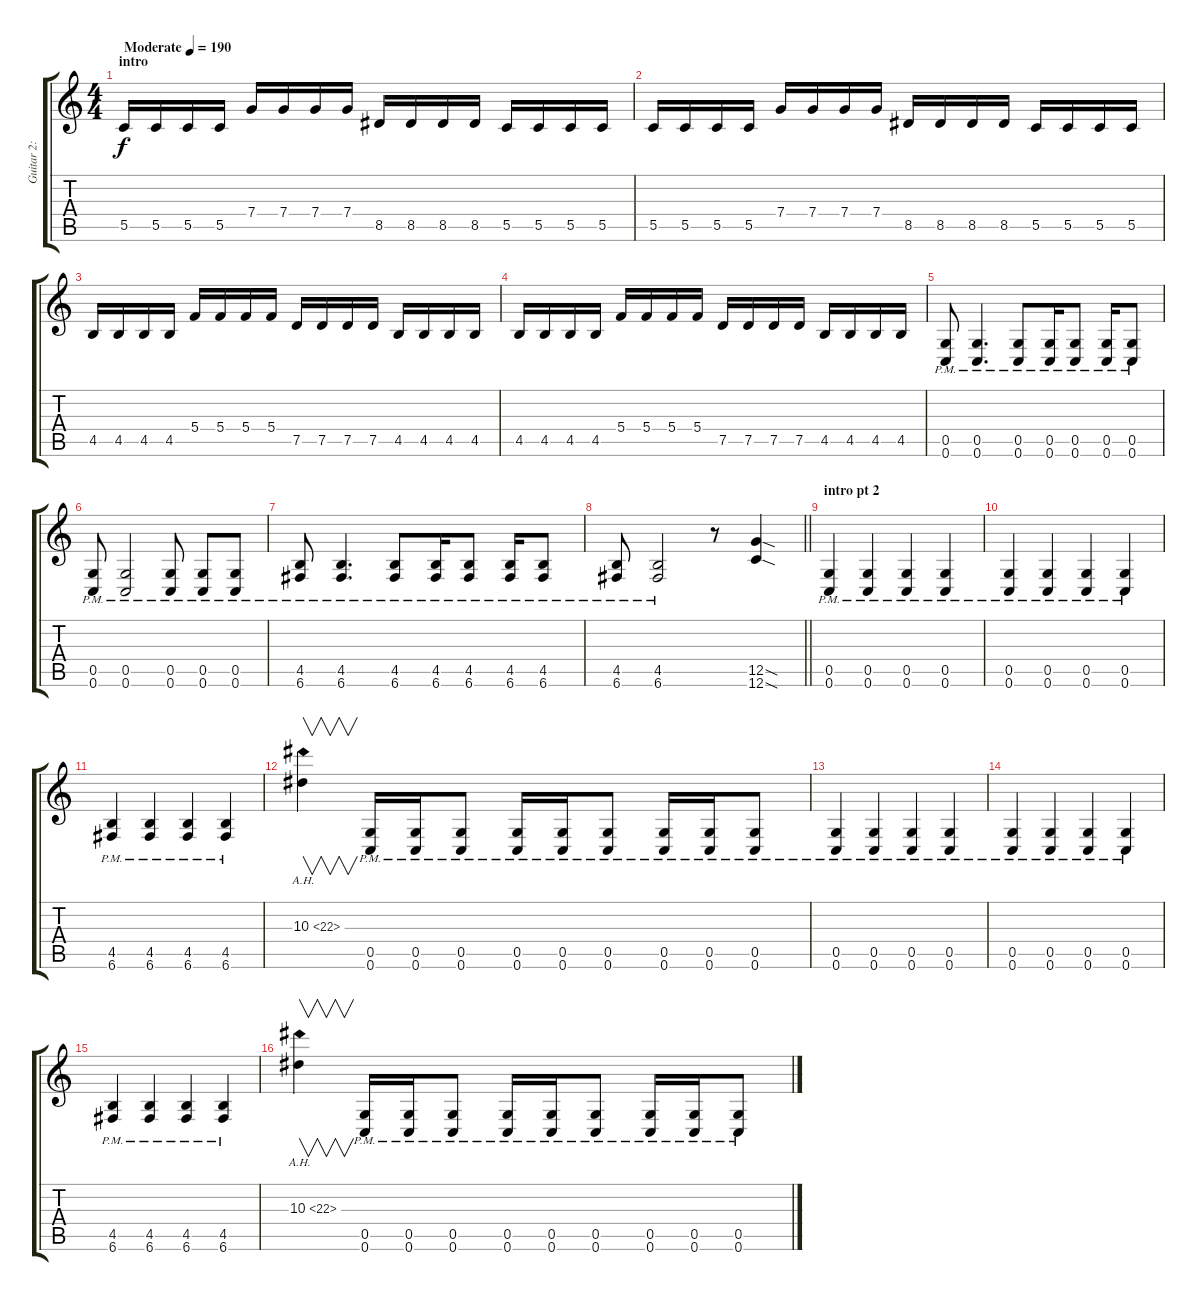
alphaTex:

\track ("Guitar 2: Johan" "Guitar 2: ") {instrument overdrivenguitar}
\staff {score tabs}
\tuning (D4 A3 F3 C3 G2 C2) {hide}
\ts (4 4)
\section ("" "intro")
\tempo (190 "Moderate")
\clef g2
\ks c
5.5.16{dy f instrument overdrivenguitar} 5.5.16 5.5.16 5.5.16 7.4.16 7.4.16 7.4.16 7.4.16 8.5.16 8.5.16 8.5.16 8.5.16 5.5.16 5.5.16 5.5.16 5.5.16 |
5.5.16 5.5.16 5.5.16 5.5.16 7.4.16 7.4.16 7.4.16 7.4.16 8.5.16 8.5.16 8.5.16 8.5.16 5.5.16 5.5.16 5.5.16 5.5.16 |
4.5.16 4.5.16 4.5.16 4.5.16 5.4.16 5.4.16 5.4.16 5.4.16 7.5.16 7.5.16 7.5.16 7.5.16 4.5.16 4.5.16 4.5.16 4.5.16 |
4.5.16 4.5.16 4.5.16 4.5.16 5.4.16 5.4.16 5.4.16 5.4.16 7.5.16 7.5.16 7.5.16 7.5.16 4.5.16 4.5.16 4.5.16 4.5.16 |
(0.5{pm} 0.6{pm}).8 (0.5{pm} 0.6{pm}).4{d} (0.5{pm} 0.6{pm}).8 (0.5{pm} 0.6{pm}).16 (0.5{pm} 0.6{pm}).8 (0.5{pm} 0.6{pm}).16 (0.5{pm} 0.6{pm}).8 |
(0.5{pm} 0.6{pm}).8 (0.5{pm} 0.6{pm}).2 (0.5{pm} 0.6{pm}).8 (0.5{pm} 0.6{pm}).8 (0.5{pm} 0.6{pm}).8 |
(4.5{pm} 6.6{pm}).8 (4.5{pm} 6.6{pm}).4{d} (4.5{pm} 6.6{pm}).8 (4.5{pm} 6.6{pm}).16 (4.5{pm} 6.6{pm}).8 (4.5{pm} 6.6{pm}).16 (4.5{pm} 6.6{pm}).8 |
\barLineRight lightlight
(4.5{pm} 6.6{pm}).8 (4.5{pm} 6.6{pm}).2 r.8 (12.5{sod} 12.6{sod}).4 |
\section ("" "intro pt 2")
(0.5{pm} 0.6).4 (0.5{pm} 0.6).4 (0.5{pm} 0.6).4 (0.5{pm} 0.6).4 |
(0.5{pm} 0.6).4 (0.5{pm} 0.6).4 (0.5{pm} 0.6).4 (0.5{pm} 0.6).4 |
(4.5{pm} 6.6).4 (4.5{pm} 6.6).4 (4.5{pm} 6.6).4 (4.5{pm} 6.6).4 |
10.3{ah 12}.4{v} (0.5{pm} 0.6{pm}).16 (0.5{pm} 0.6{pm}).16 (0.5{pm} 0.6{pm}).8 (0.5{pm} 0.6{pm}).16 (0.5{pm} 0.6{pm}).16 (0.5{pm} 0.6{pm}).8 (0.5{pm} 0.6{pm}).16 (0.5{pm} 0.6{pm}).16 (0.5{pm} 0.6{pm}).8 |
(0.5{pm} 0.6).4 (0.5{pm} 0.6).4 (0.5{pm} 0.6).4 (0.5{pm} 0.6).4 |
(0.5{pm} 0.6).4 (0.5{pm} 0.6).4 (0.5{pm} 0.6).4 (0.5{pm} 0.6).4 |
(4.5{pm} 6.6).4 (4.5{pm} 6.6).4 (4.5{pm} 6.6).4 (4.5{pm} 6.6).4 |
10.3{ah 12}.4{v} (0.5{pm} 0.6{pm}).16 (0.5{pm} 0.6{pm}).16 (0.5{pm} 0.6{pm}).8 (0.5{pm} 0.6{pm}).16 (0.5{pm} 0.6{pm}).16 (0.5{pm} 0.6{pm}).8 (0.5{pm} 0.6{pm}).16 (0.5{pm} 0.6{pm}).16 (0.5{pm} 0.6{pm}).8
